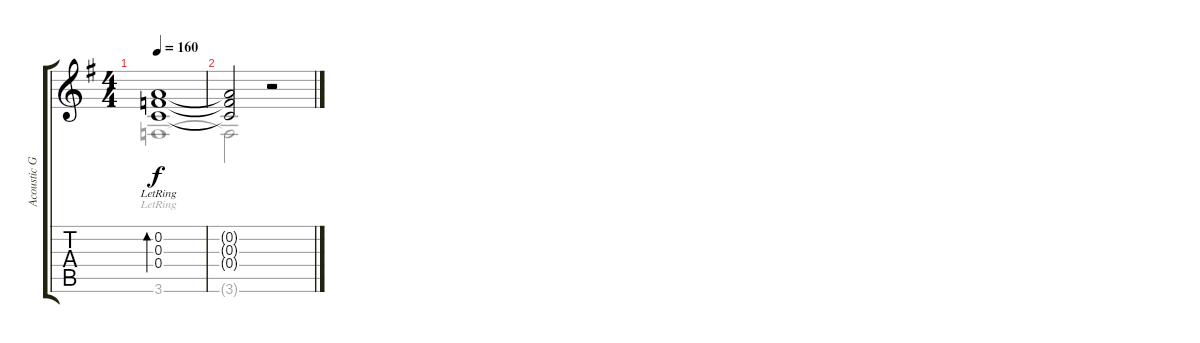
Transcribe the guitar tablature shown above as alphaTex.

\track ("Acoustic Guitar - 12 string (Tune 1step " "Acoustic G") {instrument acousticguitarsteel}
\staff {score tabs}
\tuning (D4 A3 F3 C3 G2 D2) {hide}
\voice
\ts (4 4)
\tempo 160
\clef g2
\ks g
(0.2{lr} 0.3{lr} 0.4{lr}).1{bd 30 dy f} |
(0.2{t} 0.3{t} 0.4{t}).2 r.2
\voice
\clef g2
\ottava regular
\simile none
\ks g
3.6{lr}.1{dy f} |
3.6{t}.2 r.2
